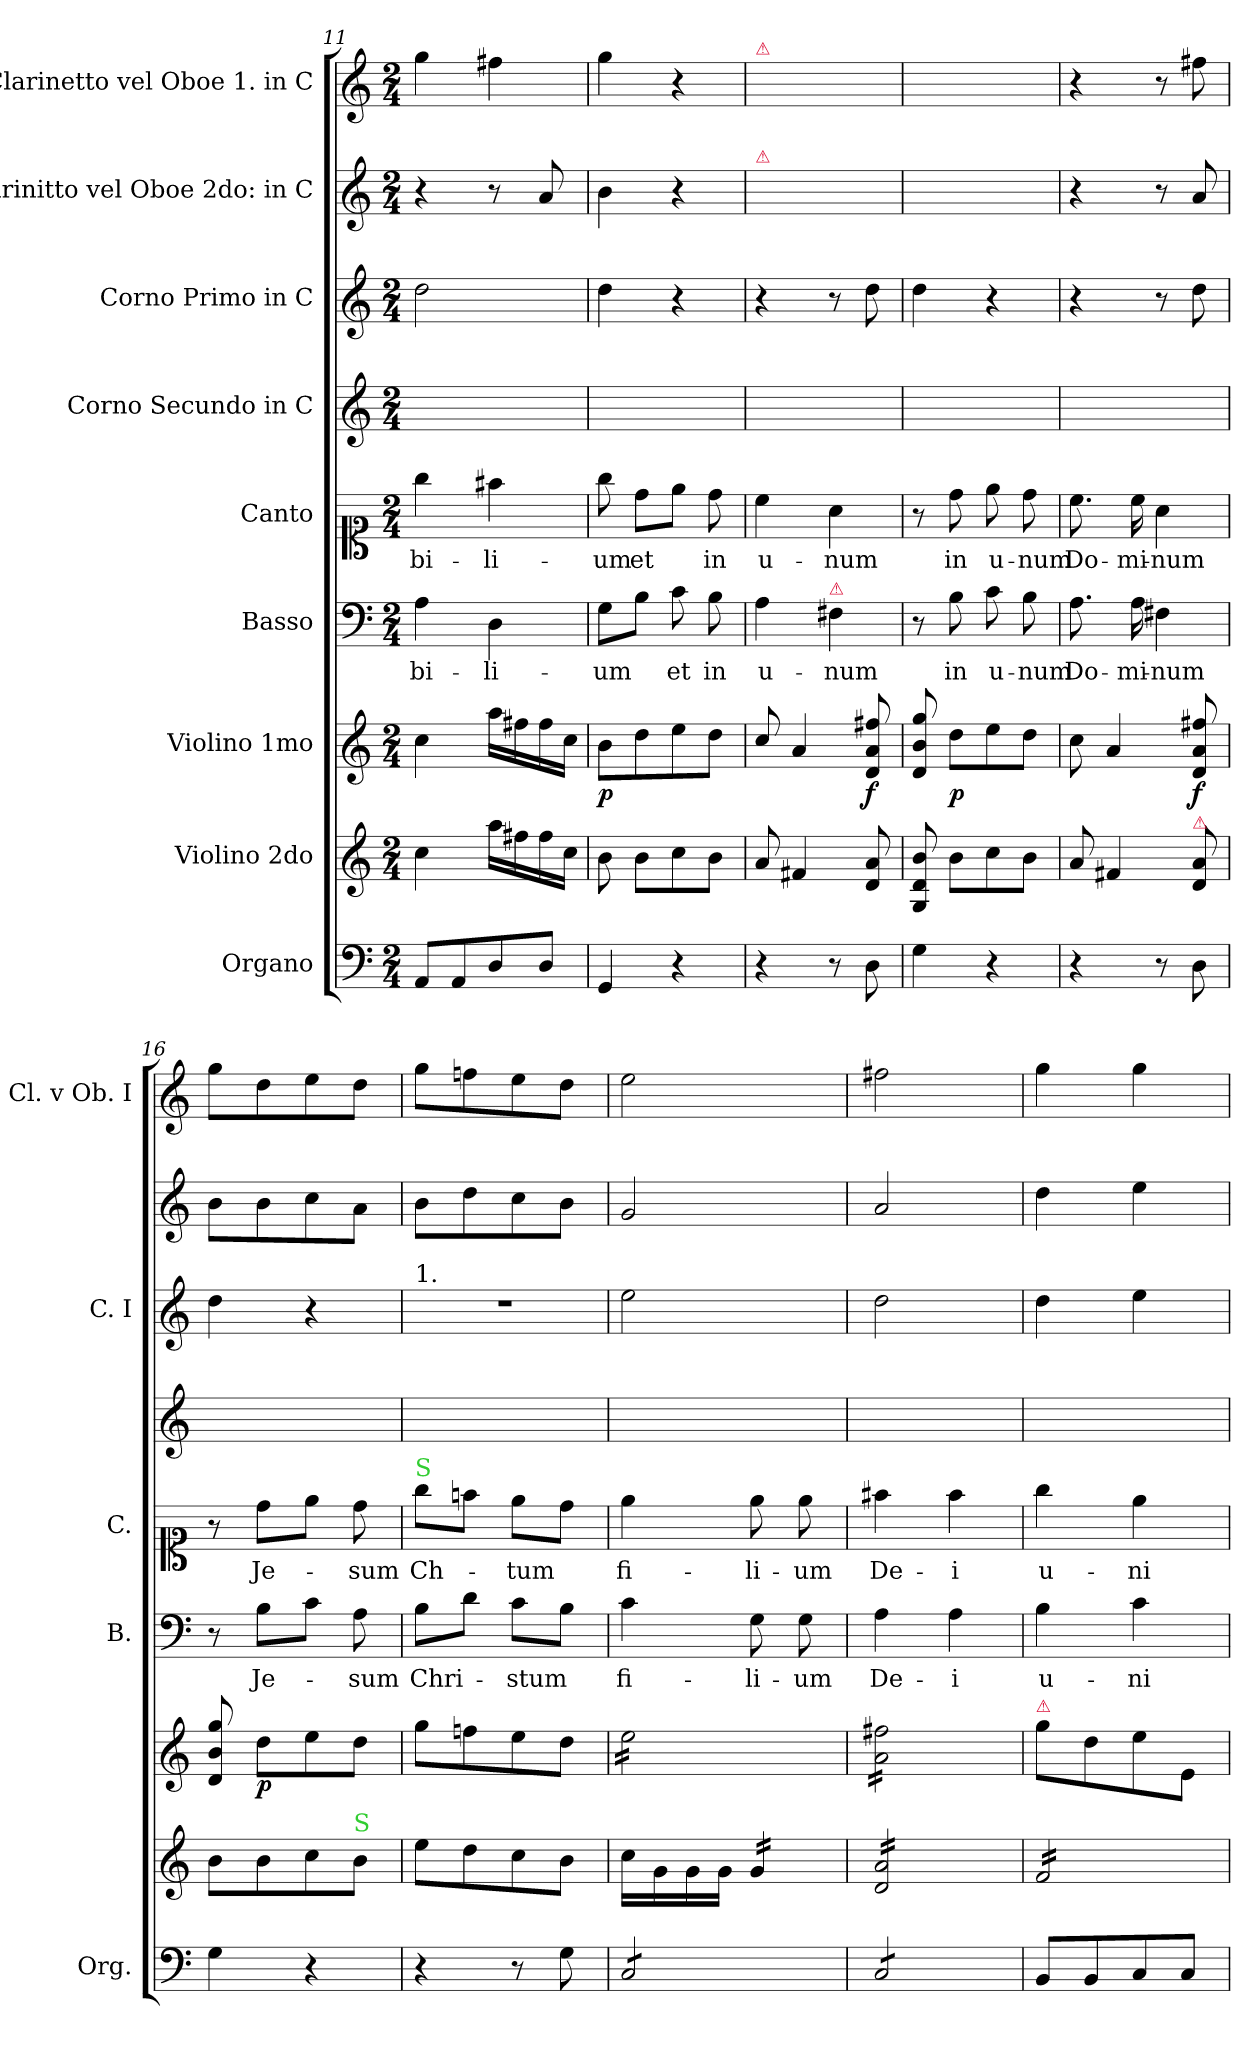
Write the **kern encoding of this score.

**kern	**kern	**dynam	**kern	**dynam	**kern	**text	**kern	**text	**kern	**kern	**kern	**kern
*part9	*part8	*part8	*part7	*part7	*part6	*part6	*part5	*part5	*part4	*part3	*part2	*part1
*staff9	*staff8	*staff8	*staff7	*staff7	*staff6	*staff6	*staff5	*staff5	*staff4	*staff3	*staff2	*staff1
*I"Organo	*I"Violino 2do	*	*I"Violino 1mo	*	*I"Basso	*	*I"Canto	*	*I"Corno Secundo in C	*I"Corno Primo in C	*I"Clarinitto vel Oboe 2do: in C	*I"Clarinetto vel Oboe 1. in C
*I'Org.	*	*	*	*	*I'B.	*	*I'C.	*	*	*I'C. I	*	*I'Cl. v Ob. I
*clefF4	*clefG2	*	*clefG2	*	*clefF4	*	*clefC1	*	*clefG2	*clefG2	*clefG2	*clefG2
*k[]	*k[]	*	*k[]	*	*k[]	*	*k[]	*	*k[]	*k[]	*k[]	*k[]
*M2/4	*M2/4	*	*M2/4	*	*M2/4	*	*M2/4	*	*M2/4	*M2/4	*M2/4	*M2/4
=11	=11	=11	=11	=11	=11	=11	=11	=11	=11	=11	=11	=11
8AA/L	4cc\	.	4cc\	.	4A\	-bi-	4gg\	-bi-	2ryy	2dd\	4r	4gg\
8AA/	.	.	.	.	.	.	.	.	.	.	.	.
8D/	16aa\LL	.	16aa\LL	.	4D\	-li-	4ff#X\	-li-	.	.	8r	4ff#X\
.	16ff#X\	.	16ff#X\	.	.	.	.	.	.	.	.	.
8D/J	16ff#\	.	16ff#\	.	.	.	.	.	.	.	8a/	.
.	16cc\JJ	.	16cc\JJ	.	.	.	.	.	.	.	.	.
=12	=12	=12	=12	=12	=12	=12	=12	=12	=12	=12	=12	=12
!	!	!	!	!LO:DY:b	!	!	!	!	!	!	!	!
4GG/	8b\	.	8b\L	p.	8G\L	-um	8gg\	-um	2ryy	4dd\	4b\	4gg\
.	8b\L	.	8dd\	.	8B\J	.	8dd\L	et	.	.	.	.
4r	8cc\	.	8ee\	.	8c\	et	8ee\J	.	.	4r	4r	4r
.	8b\J	.	8dd\J	.	8B\	in	8dd\	in	.	.	.	.
=13	=13	=13	=13	=13	=13	=13	=13	=13	=13	=13	=13	=13
!	!	!	!	!	!	!	!	!	!	!	!	!LO:TX:a:color=crimson:t=⚠
!	!	!	!	!	!	!	!	!	!	!	!LO:TX:a:color=crimson:t=⚠	!
4r	8a/	.	8cc/	.	4A\	u-	4cc\	u-	2ryy	4r	2ryy	2ryy
.	4f#X/	.	4a/	.	.	.	.	.	.	.	.	.
!	!	!	!	!	!LO:TX:a:color=crimson:t=⚠	!	!	!	!	!	!	!
8r	.	.	.	.	4F#X\	-num	4a\	-num	.	8r	.	.
!	!	!	!	!LO:DY:b	!	!	!	!	!	!	!	!
8D\	8d/ 8a/	.	8d/ 8a/ 8ff#X/	f.	.	.	.	.	.	8dd\	.	.
=14	=14	=14	=14	=14	=14	=14	=14	=14	=14	=14	=14	=14
4G\	8G/ 8d/ 8b/	.	8d/ 8b/ 8gg/	.	8r	.	8r	.	2ryy	4dd\	2ryy	2ryy
!	!	!	!	!LO:DY:b	!	!	!	!	!	!	!	!
.	8b\L	.	8dd\L	p	8B\	in	8dd\	in	.	.	.	.
4r	8cc\	.	8ee\	.	8c\	u-	8ee\	u-	.	4r	.	.
.	8b\J	.	8dd\J	.	8B\	-num	8dd\	-num	.	.	.	.
=15	=15	=15	=15	=15	=15	=15	=15	=15	=15	=15	=15	=15
4r	8a/	.	8cc\	.	8.A\	Do-	8.cc\	Do-	2ryy	4r	4r	4r
.	4f#X/	.	4a/	.	.	.	.	.	.	.	.	.
.	.	.	.	.	16A\	-mi-	16cc\	-mi-	.	.	.	.
8r	.	.	.	.	4F#X\	-num	4a\	-num	.	8r	8r	8r
!	!LO:TX:a:color=crimson:t=⚠	!	!	!	!	!	!	!	!	!	!	!
!	!	!	!	!LO:DY:b	!	!	!	!	!	!	!	!
8D\	8d/ 8a/	.	8d/ 8a/ 8ff#X/	f	.	.	.	.	.	8dd\	8a/	8ff#X\
=16	=16	=16	=16	=16	=16	=16	=16	=16	=16	=16	=16	=16
4G\	8b\L	.	8d/ 8b/ 8gg/	.	8r	.	8r	.	2ryy	4dd\	8b\L	8gg\L
!	!	!	!	!LO:DY:b	!	!	!	!	!	!	!	!
.	8b\	.	8dd\L	p.	8B\L	Je-	8dd\L	Je-	.	.	8b\	8dd\
4r	8cc\	.	8ee\	.	8c\J	.	8ee\J	.	.	4r	8cc\	8ee\
!	!LO:TX:a:color=limegreen:t=S	!	!	!	!	!	!	!	!	!	!	!
.	8b\J	.	8dd\J	.	8A\	-sum	8dd\	-sum	.	.	8a\J	8dd\J
=17	=17	=17	=17	=17	=17	=17	=17	=17	=17	=17	=17	=17
!	!	!	!	!	!	!	!	!	!	!LO:TX:a:t=1.	!	!
!	!	!	!	!	!	!	!LO:TX:a:color=limegreen:t=S	!	!	!	!	!
4r	8ee\L	.	8gg\L	.	8B\L	Chri-	8gg\L	Ch-	2ryy	2r	8b\L	8gg\L
.	8dd\	.	8ffn\	.	8d\J	.	8ffn\J	.	.	.	8dd\	8ffn\
8r	8cc\	.	8ee\	.	8c\L	-stum	8ee\L	-tum	.	.	8cc\	8ee\
8G\	8b\J	.	8dd\J	.	8B\J	.	8dd\J	.	.	.	8b\J	8dd\J
=18	=18	=18	=18	=18	=18	=18	=18	=18	=18	=18	=18	=18
!	!	!LO:DY:b:rj	!	!	!	!	!	!	!	!	!	!
*tremolo	*	*	*	*	*	*	*	*	*	*	*	*
*	*	*	*tremolo	*	*	*	*	*	*	*	*	*
8C/L	16cc\LL	for	16ee\LL	.	4c\	fi-	4ee\	fi-	2ryy	2ee\	2g/	2ee\
.	16g\	.	16ee\	.	.	.	.	.	.	.	.	.
8C/	16g\	.	16ee\	.	.	.	.	.	.	.	.	.
.	16g\JJ	.	16ee\	.	.	.	.	.	.	.	.	.
*	*tremolo	*	*	*	*	*	*	*	*	*	*	*
8C/	16g/LL	.	16ee\	.	8G\	-li-	8ee\	-li-	.	.	.	.
.	16g/	.	16ee\	.	.	.	.	.	.	.	.	.
8C/J	16g/	.	16ee\	.	8G\	-um	8ee\	-um	.	.	.	.
.	16g/JJ	.	16ee\JJ	.	.	.	.	.	.	.	.	.
=19	=19	=19	=19	=19	=19	=19	=19	=19	=19	=19	=19	=19
8C/L	16d/ 16a/LL	.	16a\ 16ff#X\LL	.	4A\	De-	4ff#X\	De-	2ryy	2dd\	2a/	2ff#X\
.	16d/ 16a/	.	16a\ 16ff#X\	.	.	.	.	.	.	.	.	.
8C/	16d/ 16a/	.	16a\ 16ff#X\	.	.	.	.	.	.	.	.	.
.	16d/ 16a/	.	16a\ 16ff#X\	.	.	.	.	.	.	.	.	.
8C/	16d/ 16a/	.	16a\ 16ff#X\	.	4A\	-i	4ff#\	-i	.	.	.	.
.	16d/ 16a/	.	16a\ 16ff#X\	.	.	.	.	.	.	.	.	.
8C/J	16d/ 16a/	.	16a\ 16ff#X\	.	.	.	.	.	.	.	.	.
*Xtremolo	*	*	*	*	*	*	*	*	*	*	*	*
.	16d/ 16a/JJ	.	16a\ 16ff#X\JJ	.	.	.	.	.	.	.	.	.
*	*	*	*Xtremolo	*	*	*	*	*	*	*	*	*
=20	=20	=20	=20	=20	=20	=20	=20	=20	=20	=20	=20	=20
!	!	!	!LO:TX:a:color=crimson:t=⚠	!	!	!	!	!	!	!	!	!
8BB/L	16f/LL	.	8gg\L	.	4B\	u-	4gg\	u-	2ryy	4dd\	4dd\	4gg\
.	16f/	.	.	.	.	.	.	.	.	.	.	.
8BB/	16f/	.	8dd\	.	.	.	.	.	.	.	.	.
.	16f/	.	.	.	.	.	.	.	.	.	.	.
8C/	16f/	.	8ee\	.	4c\	-ni	4ee\	-ni	.	4ee\	4ee\	4gg\
.	16f/	.	.	.	.	.	.	.	.	.	.	.
8C/J	16f/	.	8e/J	.	.	.	.	.	.	.	.	.
.	16f/JJ	.	.	.	.	.	.	.	.	.	.	.
*	*Xtremolo	*	*	*	*	*	*	*	*	*	*	*
=	=	=	=	=	=	=	=	=	=	=	=	=
*-	*-	*-	*-	*-	*-	*-	*-	*-	*-	*-	*-	*-
